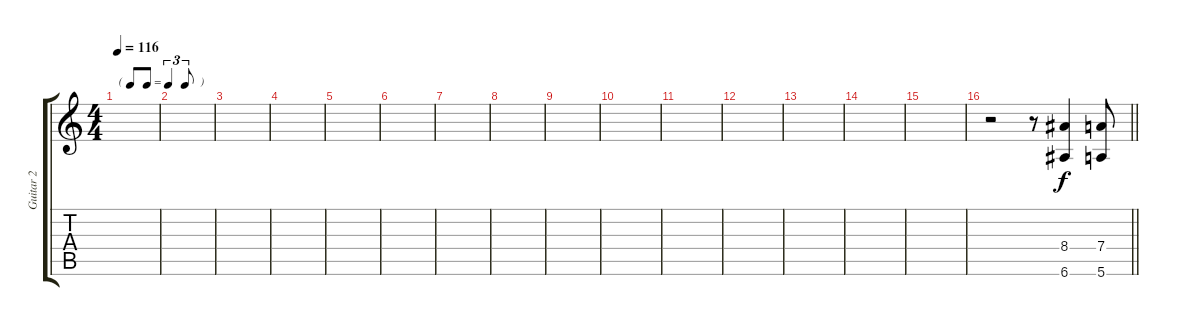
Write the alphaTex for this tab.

\track ("Guitar 2" "Guitar 2") {instrument overdrivenguitar}
\staff {score tabs}
\tuning (E4 B3 G3 D3 A2 E2) {hide}
\ts (4 4)
\tf triplet8th
\tempo 116
\clef g2
\ks c
|
|
|
|
|
|
|
|
|
|
|
|
|
|
|
\barLineRight lightlight
r.2 r.8 (8.4 6.6).4 (7.4 5.6).8
